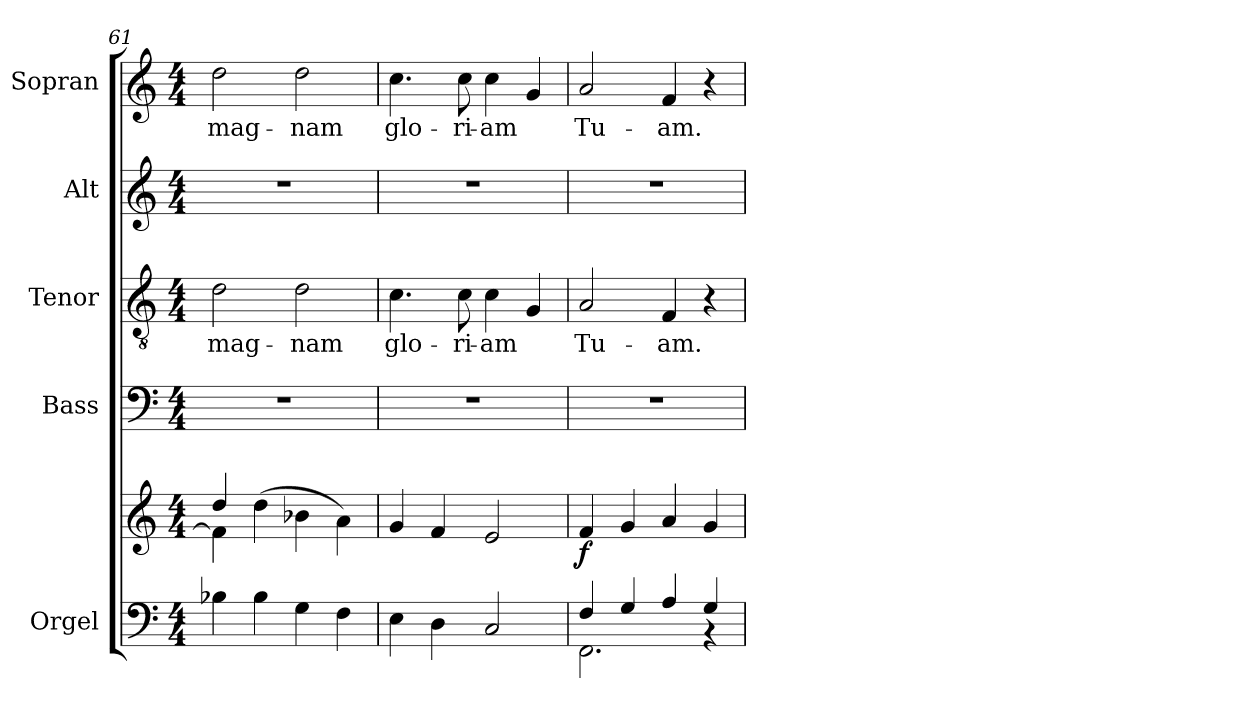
**kern	**kern	**dynam	**kern	**kern	**text	**kern	**kern	**text
*part5	*part5	*part5	*part4	*part3	*part3	*part2	*part1	*part1
*staff6	*staff5	*staff5/6	*staff4	*staff3	*staff3	*staff2	*staff1	*staff1
*I"Orgel	*	*	*I"Bass	*I"Tenor	*	*I"Alt	*I"Sopran	*
*I'Org.	*	*	*I'B.	*I'T.	*	*I'A.	*I'S.	*
*clefF4	*clefG2	*	*clefF4	*clefGv2	*	*clefG2	*clefG2	*
*k[]	*k[]	*	*k[]	*k[]	*	*k[]	*k[]	*
*C:	*C:	*	*C:	*C:	*	*C:	*C:	*
*M4/4	*M4/4	*	*M4/4	*M4/4	*	*M4/4	*M4/4	*
=61	=61	=61	=61	=61	=61	=61	=61	=61
*	*^	*	*	*	*	*	*	*
!	!	!	!	!	!	!LO:LY:b	!	!	!LO:LY:b
4B-X\	4dd/	4f\]	.	1r	2d\	mag-	1r	2dd\	mag-
4B-\	(>4dd\	4ryy	.	.	.	.	.	.	.
!	!	!	!	!	!	!LO:LY:b	!	!	!LO:LY:b
4G\	4b-X\	2ryy	.	.	2d\	-nam	.	2dd\	-nam
4F\	4a\)	.	.	.	.	.	.	.	.
*	*v	*v	*	*	*	*	*	*	*
=62	=62	=62	=62	=62	=62	=62	=62	=62
!	!	!	!	!	!LO:LY:b	!	!	!LO:LY:b
4E\	4g/	.	1r	4.c\	glo-	1r	4.cc\	glo-
4D\	4f/	.	.	.	.	.	.	.
!	!	!	!	!	!LO:LY:b	!	!	!LO:LY:b
.	.	.	.	8c\	-ri-	.	8cc\	-ri-
!	!	!	!	!	!LO:LY:b	!	!	!LO:LY:b
2C/	2e/	.	.	4c\	-am	.	4cc\	-am
.	.	.	.	4G/	.	.	4g/	.
=63	=63	=63	=63	=63	=63	=63	=63	=63
*^	*	*	*	*	*	*	*	*
!	!	!	!LO:DY:b	!	!	!LO:LY:b	!	!	!LO:LY:b
4F/	2.FF\	4f/	f	1r	2A/	Tu-	1r	2a/	Tu-
4G/	.	4g/	.	.	.	.	.	.	.
!	!	!	!	!	!	!LO:LY:b	!	!	!LO:LY:b
4A/	.	4a/	.	.	4F/	-am.	.	4f/	-am.
4G/	4rAA	4g/	.	.	4r	.	.	4r	.
*v	*v	*	*	*	*	*	*	*	*
=	=	=	=	=	=	=	=	=
*-	*-	*-	*-	*-	*-	*-	*-	*-
